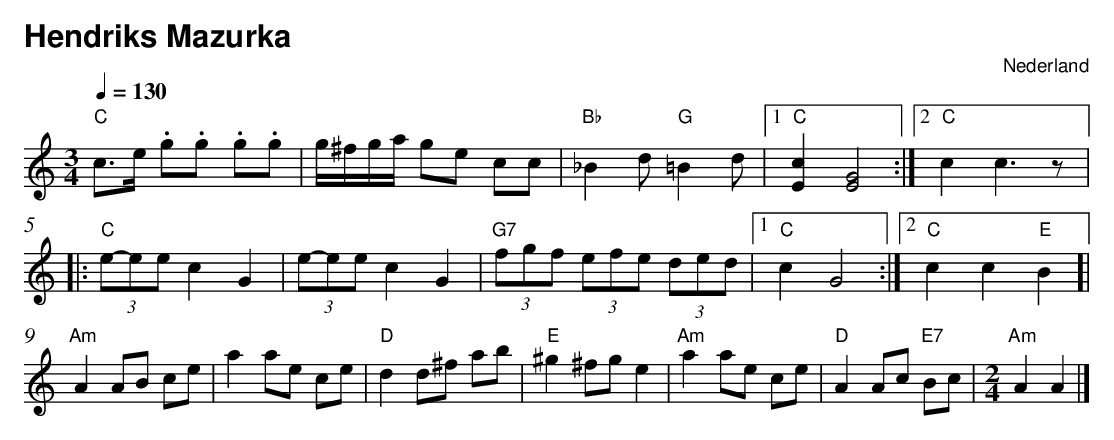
X:1
T:Hendriks Mazurka
O:Nederland
M:3/4
L:1/8
Q:1/4=130
K:C
V:1
"C" c>e .g.g .g.g |g/^f/g/a/ ge cc| "Bb" _B2 d "G" =B2 d|1 "C" [Ec]2 [EG]4:|2"C" c2 c3 z|:$
"C"(3e-ee c2 G2|(3e-ee c2 G2|"G7" (3fgf (3efe (3ded |1 "C" c2 G4 :|2"C"c2 c2"E"B2]| "Am" A2 AB ce|a2 ae ce |
"D" d2 d^f ab | "E" ^g2 ^fg e2| "Am" a2 ae ce|"D" A2 Ac "E7" Bc|[M:2/4]"Am" A2A2|]
